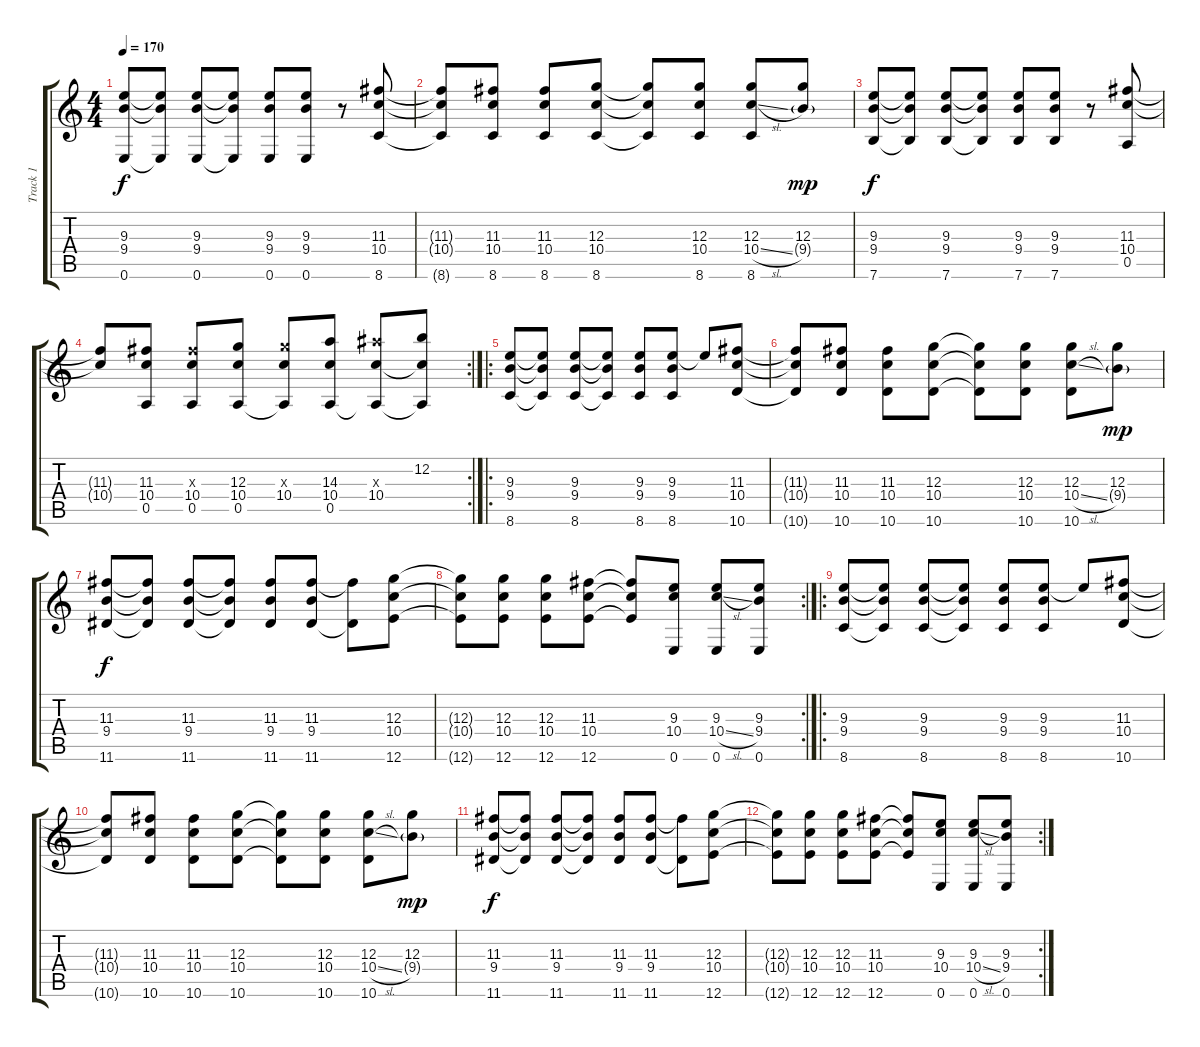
\track ("Track 1" "Track 1") {instrument overdrivenguitar}
\staff {score tabs}
\tuning (E4 B3 G3 D3 A2 E2) {hide}
\ts (4 4)
\tempo 170
\clef g2
\ks c
(9.3 9.4 0.6).8{dy f} (9.3{t} 9.4{t} 0.6{t}).8 (9.3 9.4 0.6).8 (9.3{t} 9.4{t} 0.6{t}).8 (9.3 9.4 0.6).8 (9.3 9.4 0.6).8 r.8 (11.3 10.4 8.6).8 |
(11.3{t} 10.4{t} 8.6{t}).8 (11.3 10.4 8.6).8 (11.3 10.4 8.6).8 (12.3 10.4 8.6).8 (12.3{t} 10.4{t} 8.6{t}).8 (12.3 10.4 8.6).8 (12.3 10.4{sl} 8.6).8 (12.3 9.4{g}).8{dy mp} |
(9.3 9.4 7.6).8{dy f} (9.3{t} 9.4{t} 7.6{t}).8 (9.3 9.4 7.6).8 (9.3{t} 9.4{t} 7.6{t}).8 (9.3 9.4 7.6).8 (9.3 9.4 7.6).8 r.8 (11.3 10.4 0.5).8 |
\rc 2
(11.3{t} 10.4{t}).8 (11.3 10.4 0.5).8 (11.3{x} 10.4 0.5).8 (12.3 10.4 0.5).8 (12.3{x} 10.4 0.5{t}).8 (14.3 10.4 0.5).8 (15.3{x} 10.4 0.5{t}).8 (12.2 10.4{t} 0.5{t}).8 |
\ro
(9.3 9.4 8.6).8 (9.3{t} 9.4{t} 8.6{t}).8 (9.3 9.4 8.6).8 (9.3{t} 9.4{t} 8.6{t}).8 (9.3 9.4 8.6).8 (9.3 9.4 8.6).8 9.3{t}.8 (11.3 10.4 10.6).8 |
(11.3{t} 10.4{t} 10.6{t}).8 (11.3 10.4 10.6).8 (11.3 10.4 10.6).8 (12.3 10.4 10.6).8 (12.3{t} 10.4{t} 10.6{t}).8 (12.3 10.4 10.6).8 (12.3 10.4{sl} 10.6).8 (12.3 9.4{g}).8{dy mp} |
(11.3 9.4 11.6).8{dy f} (11.3{t} 9.4{t} 11.6{t}).8 (11.3 9.4 11.6).8 (11.3{t} 9.4{t} 11.6{t}).8 (11.3 9.4 11.6).8 (11.3 9.4 11.6).8 (11.3{t} 11.6{t}).8 (12.3 10.4 12.6).8 |
\rc 2
(12.3{t} 10.4{t} 12.6{t}).8 (12.3 10.4 12.6).8 (12.3 10.4 12.6).8 (11.3 10.4 12.6).8 (11.3{t} 10.4{t} 12.6{t}).8 (9.3 10.4 0.6).8 (9.3 10.4{sl} 0.6).8 (9.3 9.4 0.6).8 |
\ro
(9.3 9.4 8.6).8 (9.3{t} 9.4{t} 8.6{t}).8 (9.3 9.4 8.6).8 (9.3{t} 9.4{t} 8.6{t}).8 (9.3 9.4 8.6).8 (9.3 9.4 8.6).8 9.3{t}.8 (11.3 10.4 10.6).8 |
(11.3{t} 10.4{t} 10.6{t}).8 (11.3 10.4 10.6).8 (11.3 10.4 10.6).8 (12.3 10.4 10.6).8 (12.3{t} 10.4{t} 10.6{t}).8 (12.3 10.4 10.6).8 (12.3 10.4{sl} 10.6).8 (12.3 9.4{g}).8{dy mp} |
(11.3 9.4 11.6).8{dy f} (11.3{t} 9.4{t} 11.6{t}).8 (11.3 9.4 11.6).8 (11.3{t} 9.4{t} 11.6{t}).8 (11.3 9.4 11.6).8 (11.3 9.4 11.6).8 (11.3{t} 11.6{t}).8 (12.3 10.4 12.6).8 |
\rc 2
(12.3{t} 10.4{t} 12.6{t}).8 (12.3 10.4 12.6).8 (12.3 10.4 12.6).8 (11.3 10.4 12.6).8 (11.3{t} 10.4{t} 12.6{t}).8 (9.3 10.4 0.6).8 (9.3 10.4{sl} 0.6).8 (9.3 9.4 0.6).8
